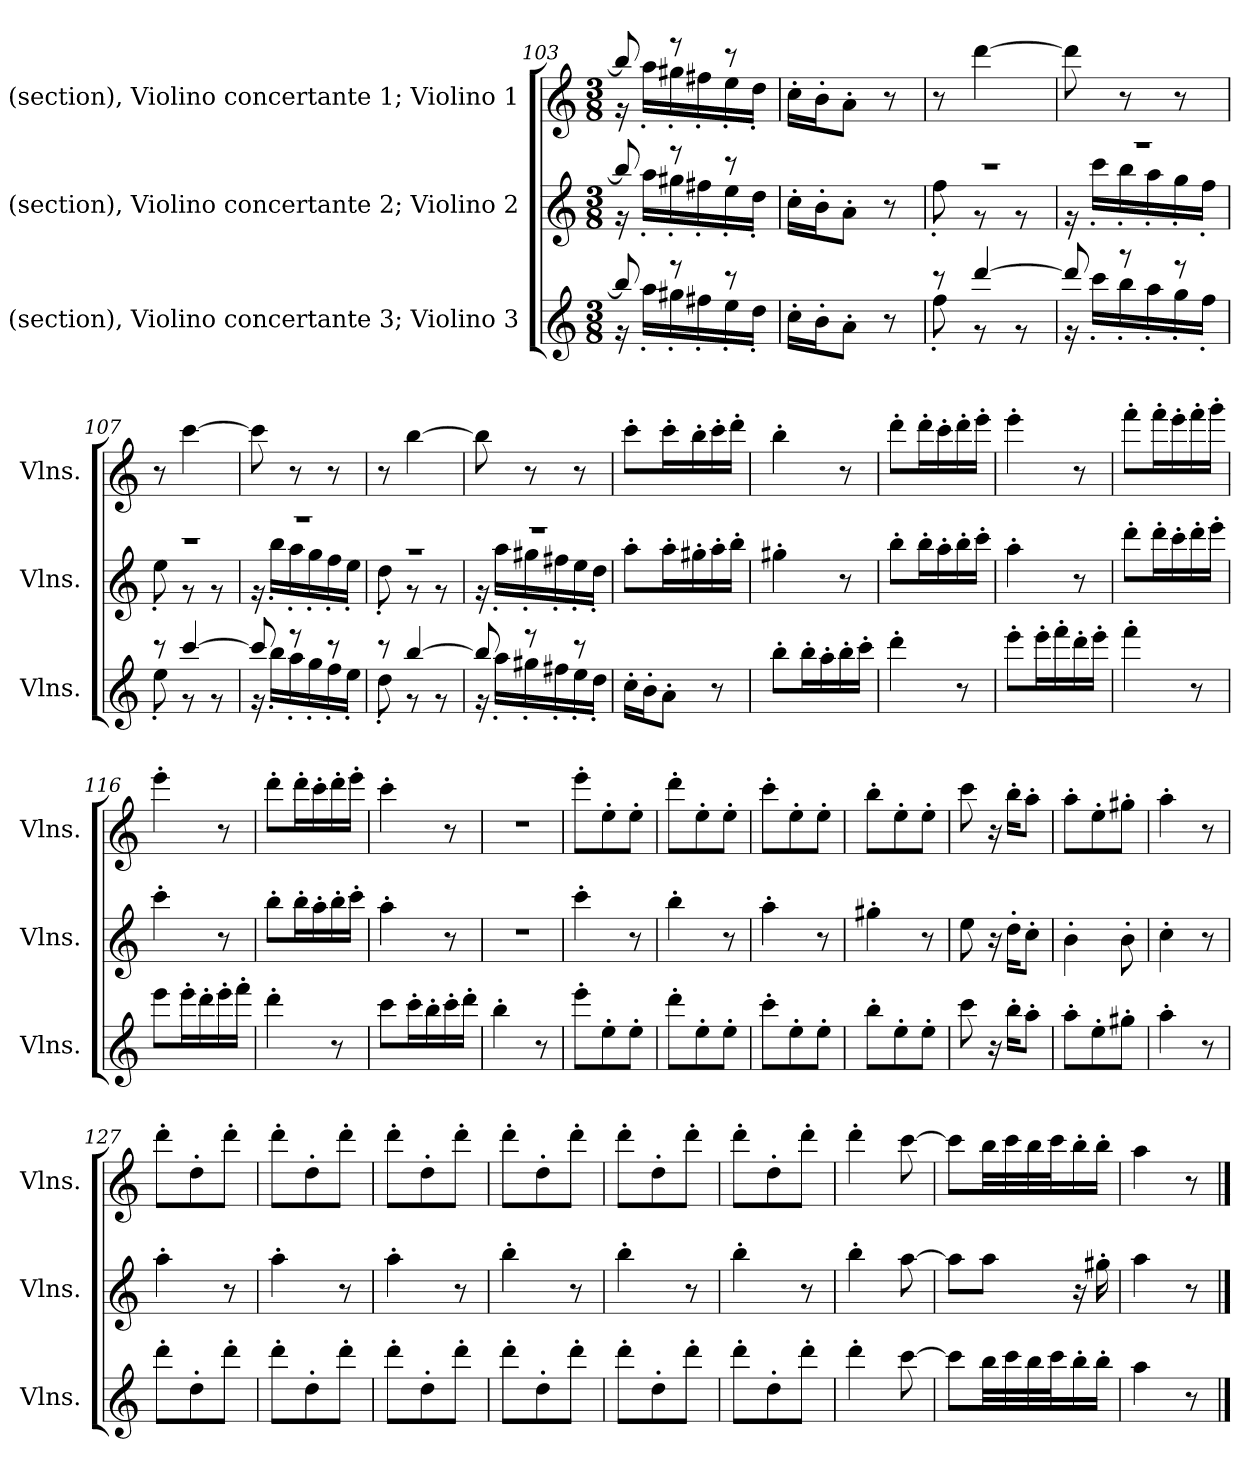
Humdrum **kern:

**kern	**kern	**kern
*part3	*part2	*part1
*staff3	*staff2	*staff1
*I"Violins (section), Violino concertante 3; Violino 3	*I"Violins (section), Violino concertante 2; Violino 2	*I"Violins (section), Violino concertante 1; Violino 1
*I'Vlns.	*I'Vlns.	*I'Vlns.
*clefG2	*clefG2	*clefG2
*k[]	*k[]	*k[]
*M3/8	*M3/8	*M3/8
=103	=103	=103
*^	*^	*^
8bb/]	16r	8bb/]	16r	8bb/]	16r
.	16aa'\LL	.	16aa'\LL	.	16aa'\LL
8r	16gg#X'\	8r	16gg#X'\	8r	16gg#X'\
.	16ff#X'\	.	16ff#X'\	.	16ff#X'\
8r	16ee'\	8r	16ee'\	8r	16ee'\
.	16dd'\JJ	.	16dd'\JJ	.	16dd'\JJ
*v	*v	*	*	*v	*v
*	*v	*v	*
=104	=104	=104
16cc'\LL	16cc'\LL	16cc'\LL
16b'\J	16b'\J	16b'\J
8a'\J	8a'\J	8a'\J
8r	8r	8r
=105	=105	=105
*^	*^	*
8r	8ff'\	4.r	8ff'\	8r
[4ddd/	8r	.	8r	[4ddd\
.	8r	.	8r	.
=106	=106	=106	=106	=106
8ddd/]	16r	4.r	16r	8ddd\]
.	16ccc'\LL	.	16ccc'\LL	.
8r	16bb'\	.	16bb'\	8r
.	16aa'\	.	16aa'\	.
8r	16gg'\	.	16gg'\	8r
.	16ff'\JJ	.	16ff'\JJ	.
=107	=107	=107	=107	=107
8r	8ee'\	4.r	8ee'\	8r
[4ccc/	8r	.	8r	[4ccc\
.	8r	.	8r	.
=108	=108	=108	=108	=108
8ccc/]	16r	4.r	16r	8ccc\]
.	16bb'\LL	.	16bb'\LL	.
8r	16aa'\	.	16aa'\	8r
.	16gg'\	.	16gg'\	.
8r	16ff'\	.	16ff'\	8r
.	16ee'\JJ	.	16ee'\JJ	.
!!LO:LB:g=z
=109	=109	=109	=109	=109
8r	8dd'\	4.r	8dd'\	8r
[4bb/	8r	.	8r	[4bb\
.	8r	.	8r	.
=110	=110	=110	=110	=110
8bb/]	16r	4.r	16r	8bb\]
.	16aa'\LL	.	16aa'\LL	.
8r	16gg#X'\	.	16gg#X'\	8r
.	16ff#X'\	.	16ff#X'\	.
8r	16ee'\	.	16ee'\	8r
.	16dd'\JJ	.	16dd'\JJ	.
*v	*v	*	*	*
*	*v	*v	*
=111	=111	=111
16cc'\LL	8aa'\L	8ccc'\L
16b'\J	.	.
8a'\J	16aa'\L	16ccc'\L
.	16gg#X'\	16bb'\
8r	16aa'\	16ccc'\
.	16bb'\JJ	16ddd'\JJ
=112	=112	=112
8bb'\L	4gg#X'\	4bb'\
16bb'\L	.	.
16aa'\	.	.
16bb'\	8r	8r
16ccc'\JJ	.	.
=113	=113	=113
4ddd'\	8bb'\L	8ddd'\L
.	16bb'\L	16ddd'\L
.	16aa'\	16ccc'\
8r	16bb'\	16ddd'\
.	16ccc'\JJ	16eee'\JJ
=114	=114	=114
8eee'\L	4aa'\	4eee'\
16eee'\L	.	.
16fff'\	.	.
16ddd'\	8r	8r
16eee'\JJ	.	.
!!LO:LB:g=z
=115	=115	=115
4fff'\	8ddd'\L	8fff'\L
.	16ddd'\L	16fff'\L
.	16ccc'\	16eee'\
8r	16ddd'\	16fff'\
.	16eee'\JJ	16ggg'\JJ
=116	=116	=116
8eee\L	4ccc'\	4eee'\
16eee'\L	.	.
16ddd'\	.	.
16eee'\	8r	8r
16fff'\JJ	.	.
=117	=117	=117
4ddd'\	8bb'\L	8ddd'\L
.	16bb'\L	16ddd'\L
.	16aa'\	16ccc'\
8r	16bb'\	16ddd'\
.	16ccc'\JJ	16eee'\JJ
=118	=118	=118
8ccc\L	4aa'\	4ccc'\
16ccc'\L	.	.
16bb'\	.	.
16ccc'\	8r	8r
16ddd'\JJ	.	.
=119	=119	=119
4bb'\	4.r	4.r
8r	.	.
=120	=120	=120
8eee'\L	4ccc'\	8eee'\L
8ee'\	.	8ee'\
8ee'\J	8r	8ee'\J
=121	=121	=121
8ddd'\L	4bb'\	8ddd'\L
8ee'\	.	8ee'\
8ee'\J	8r	8ee'\J
=122	=122	=122
8ccc'\L	4aa'\	8ccc'\L
8ee'\	.	8ee'\
8ee'\J	8r	8ee'\J
!!LO:LB:g=z
=123	=123	=123
8bb'\L	4gg#X'\	8bb'\L
8ee'\	.	8ee'\
8ee'\J	8r	8ee'\J
=124	=124	=124
8ccc\	8ee\	8ccc\
16r	16r	16r
16bb'\KL	16dd'\KL	16bb'\KL
8aa'\J	8cc'\J	8aa'\J
=125	=125	=125
8aa'\L	4b'\	8aa'\L
8ee'\	.	8ee'\
8gg#X'\J	8b'\	8gg#X'\J
=126	=126	=126
4aa'\	4cc'\	4aa'\
8r	8r	8r
=127	=127	=127
8ddd'\L	4aa'\	8ddd'\L
8dd'\	.	8dd'\
8ddd'\J	8r	8ddd'\J
=128	=128	=128
8ddd'\L	4aa'\	8ddd'\L
8dd'\	.	8dd'\
8ddd'\J	8r	8ddd'\J
=129	=129	=129
8ddd'\L	4aa'\	8ddd'\L
8dd'\	.	8dd'\
8ddd'\J	8r	8ddd'\J
=130	=130	=130
8ddd'\L	4bb'\	8ddd'\L
8dd'\	.	8dd'\
8ddd'\J	8r	8ddd'\J
=131	=131	=131
8ddd'\L	4bb'\	8ddd'\L
8dd'\	.	8dd'\
8ddd'\J	8r	8ddd'\J
!!LO:PB:g=z
=132	=132	=132
8ddd'\L	4bb'\	8ddd'\L
8dd'\	.	8dd'\
8ddd'\J	8r	8ddd'\J
=133	=133	=133
4ddd'\	4bb'\	4ddd'\
[8ccc\	[8aa\	[8ccc\
=134	=134	=134
8ccc\L]	8aa\L]	8ccc\L]
32bb\LL	8aa\J	32bb\LL
32ccc\	.	32ccc\
32bb\	.	32bb\
32ccc\J	.	32ccc\J
16bb'\	16r	16bb'\
16bb'\JJ	16gg#X'\	16bb'\JJ
=135	=135	=135
4aa\	4aa\	4aa\
8r	8r	8r
==	==	==
*-	*-	*-
